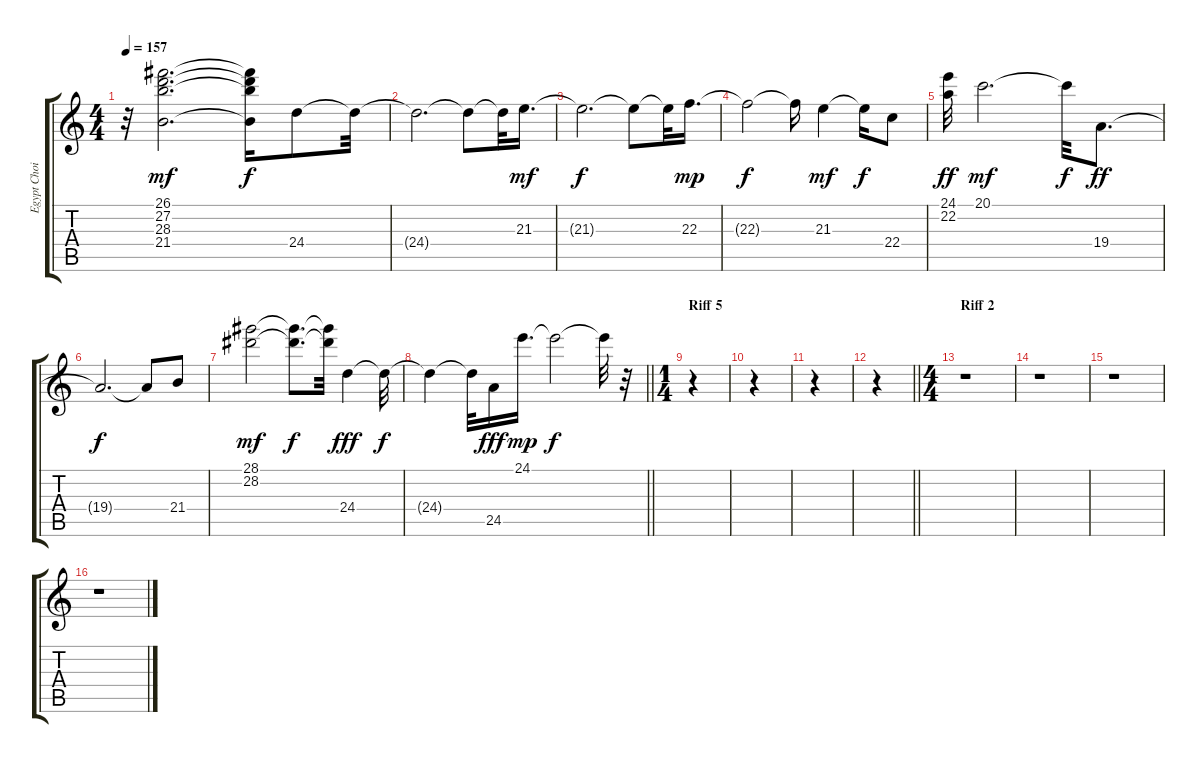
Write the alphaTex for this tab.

\track ("Egypt Choir" "Egypt Choi") {instrument pad4choir}
\staff {score tabs}
\tuning (E4 B3 G3 D3 A2 E2) {hide}
\ts (4 4)
\tempo 157
\clef g2
\ks c
r.32{dy f} (26.1 27.2 28.3 21.4).2{d dy mf} (26.1{t} 27.2{t} 28.3{t} 21.4{t}).16{dy f} 24.4.8 24.4{t}.32 |
24.4{t}.2{d} 24.4{t}.8 24.4{t}.32 21.3.16{d dy mf} |
21.3{t}.2{d dy f} 21.3{t}.8 21.3{t}.32 22.3.16{d dy mp} |
22.3{t}.2{dy f} 22.3{t}.16 21.3.4{dy mf} 21.3{t}.16{dy f} 22.4.8 |
(24.1 22.2).32{dy ff} 20.1.2{d dy mf} 20.1{t}.32{dy f} 19.4.8{d dy ff} |
19.4{t}.2{d dy f} 19.4{t}.8 21.4.8 |
(28.1 28.2).2{dy mf} (28.1{t} 28.2{t}).8{d dy f} (28.1{t} 28.2{t}).32 24.4.4{dy fff} 24.4{t}.32{dy f} |
\barLineRight lightlight
24.4{t}.4 24.4{t}.32 24.5.16{dy fff} 24.1.16{d dy mp} 24.1{t}.2{dy f} 24.1{t}.32 r.32 |
\ts (1 4)
\section ("" "Riff 5")
r.4 |
r.4 |
r.4 |
\barLineRight lightlight
r.4 |
\ts (4 4)
\section ("" "Riff 2")
r.1 |
r.1 |
r.1 |
r.1
